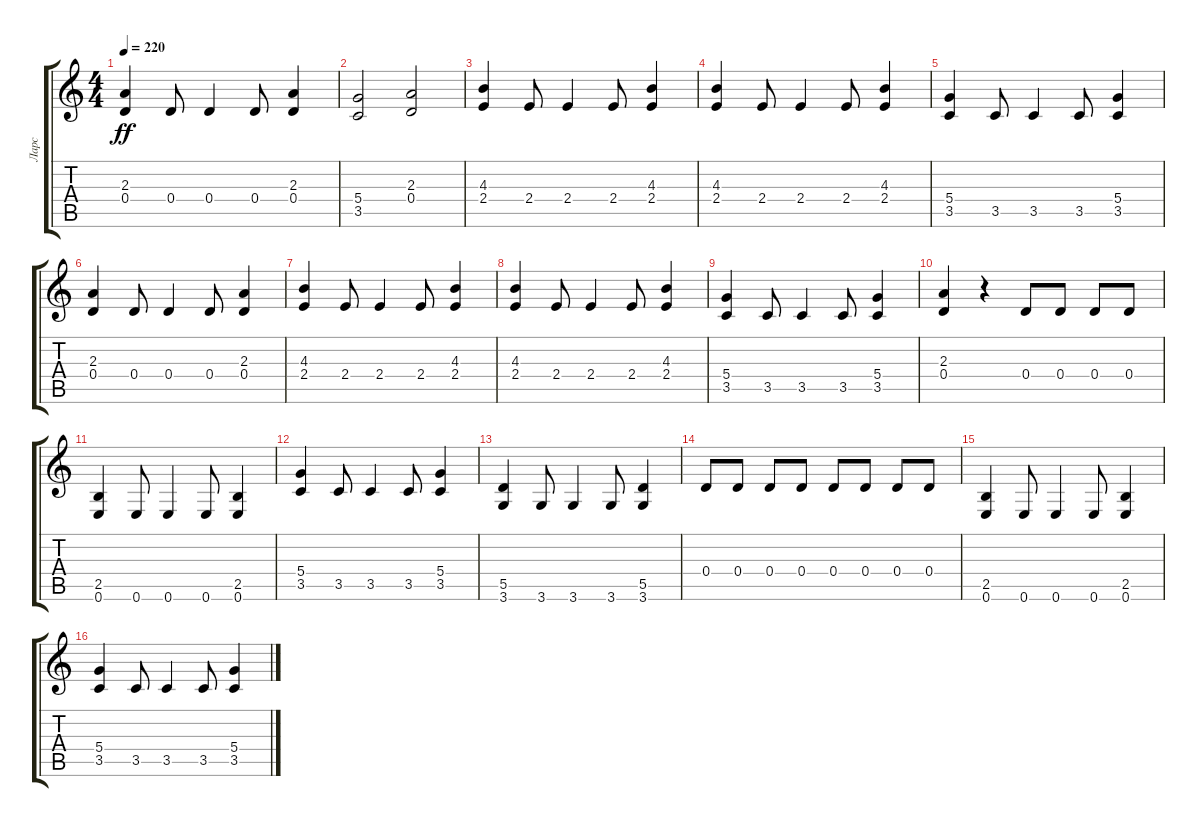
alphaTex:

\track ("Ларс" "Ларс") {instrument distortionguitar}
\staff {score tabs}
\tuning (E4 B3 G3 D3 A2 E2) {hide}
\ts (4 4)
\tempo 220
\clef g2
\ks c
(2.3 0.4).4{dy ff} 0.4.8 0.4.4 0.4.8 (2.3 0.4).4 |
(5.4 3.5).2 (2.3 0.4).2 |
(4.3 2.4).4 2.4.8 2.4.4 2.4.8 (4.3 2.4).4 |
(4.3 2.4).4 2.4.8 2.4.4 2.4.8 (4.3 2.4).4 |
(5.4 3.5).4 3.5.8 3.5.4 3.5.8 (5.4 3.5).4 |
(2.3 0.4).4 0.4.8 0.4.4 0.4.8 (2.3 0.4).4 |
(4.3 2.4).4 2.4.8 2.4.4 2.4.8 (4.3 2.4).4 |
(4.3 2.4).4 2.4.8 2.4.4 2.4.8 (4.3 2.4).4 |
(5.4 3.5).4 3.5.8 3.5.4 3.5.8 (5.4 3.5).4 |
(2.3 0.4).4 r.4 0.4.8 0.4.8 0.4.8 0.4.8 |
(2.5 0.6).4 0.6.8 0.6.4 0.6.8 (2.5 0.6).4 |
(5.4 3.5).4 3.5.8 3.5.4 3.5.8 (5.4 3.5).4 |
(5.5 3.6).4 3.6.8 3.6.4 3.6.8 (5.5 3.6).4 |
0.4.8 0.4.8 0.4.8 0.4.8 0.4.8 0.4.8 0.4.8 0.4.8 |
(2.5 0.6).4 0.6.8 0.6.4 0.6.8 (2.5 0.6).4 |
(5.4 3.5).4 3.5.8 3.5.4 3.5.8 (5.4 3.5).4
